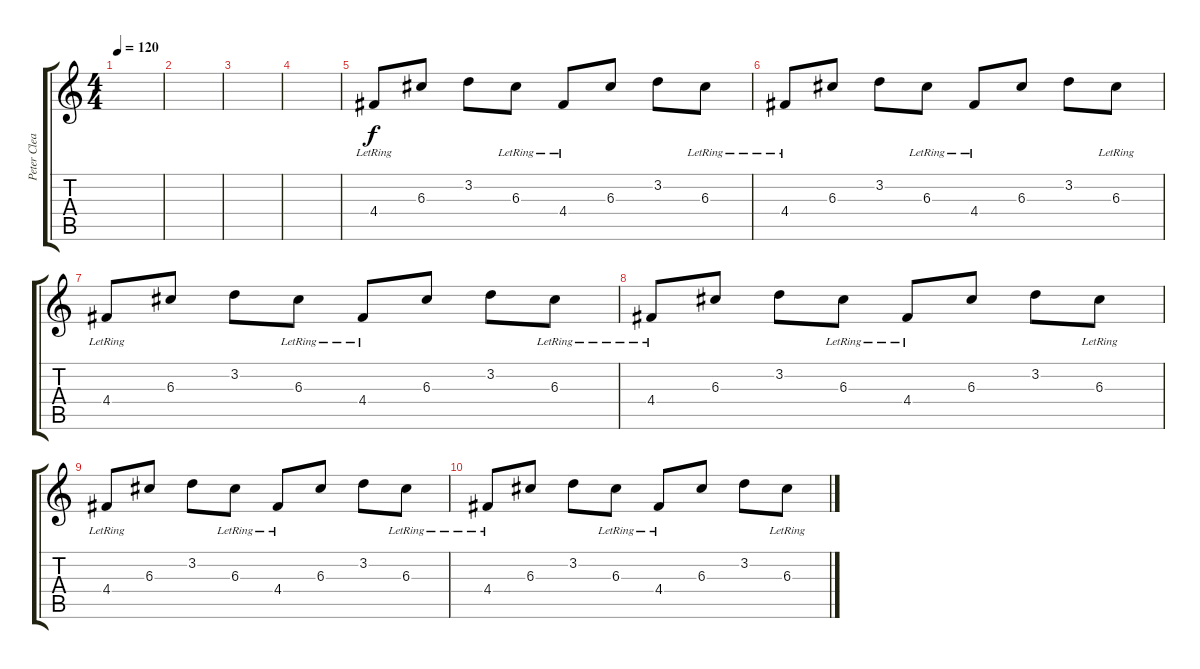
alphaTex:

\track ("Peter Clean 1" "Peter Clea") {instrument electricguitarclean}
\staff {score tabs}
\tuning (E4 B3 G3 D3 A2 E2) {hide}
\ts (4 4)
\tempo 120
\clef g2
\ks c
|
|
|
|
4.4{lr}.8 6.3.8 3.2.8 6.3{lr}.8 4.4{lr}.8 6.3.8 3.2.8 6.3{lr}.8 |
4.4{lr}.8 6.3.8 3.2.8 6.3{lr}.8 4.4{lr}.8 6.3.8 3.2.8 6.3{lr}.8 |
4.4{lr}.8 6.3.8 3.2.8 6.3{lr}.8 4.4{lr}.8 6.3.8 3.2.8 6.3{lr}.8 |
4.4{lr}.8 6.3.8 3.2.8 6.3{lr}.8 4.4{lr}.8 6.3.8 3.2.8 6.3{lr}.8 |
4.4{lr}.8 6.3.8 3.2.8 6.3{lr}.8 4.4{lr}.8 6.3.8 3.2.8 6.3{lr}.8 |
4.4{lr}.8 6.3.8 3.2.8 6.3{lr}.8 4.4{lr}.8 6.3.8 3.2.8 6.3{lr}.8
